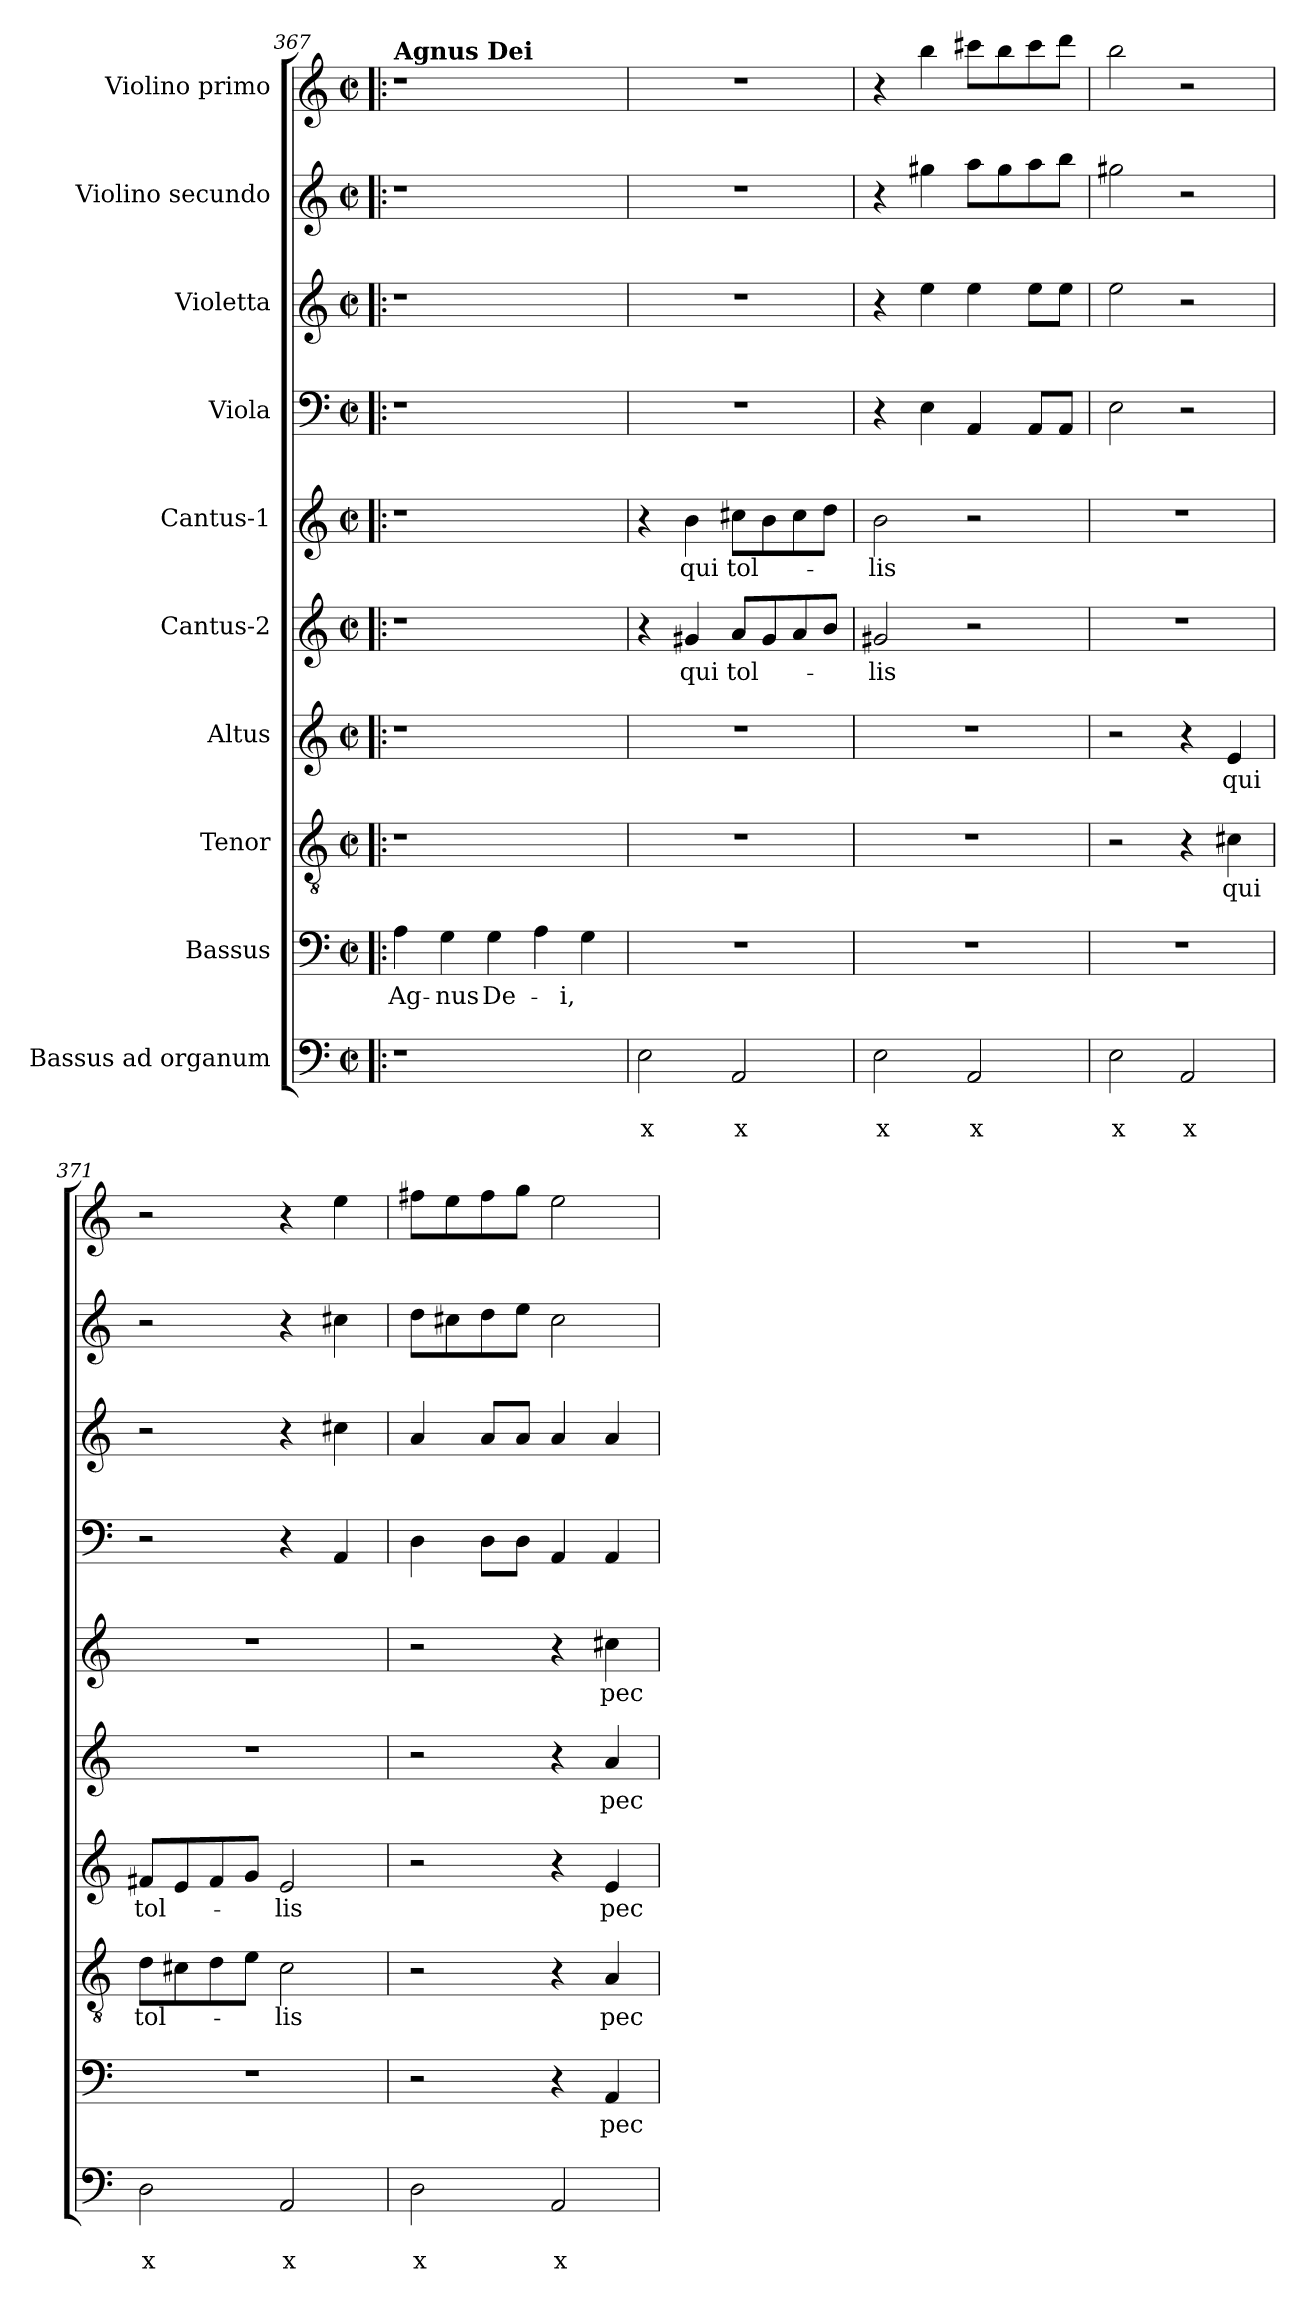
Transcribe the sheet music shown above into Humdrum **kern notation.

**kern	**text	**text	**kern	**text	**kern	**text	**kern	**text	**kern	**text	**kern	**text	**kern	**kern	**kern	**kern
*part10	*part10	*part10	*part9	*part9	*part8	*part8	*part7	*part7	*part6	*part6	*part5	*part5	*part4	*part3	*part2	*part1
*staff10	*staff10	*staff10	*staff9	*staff9	*staff8	*staff8	*staff7	*staff7	*staff6	*staff6	*staff5	*staff5	*staff4	*staff3	*staff2	*staff1
*I"Bassus ad  organum	*	*	*I"Bassus	*	*I"Tenor	*	*I"Altus	*	*I"Cantus-2	*	*I"Cantus-1	*	*I"Viola	*I"Violetta	*I"Violino secundo	*I"Violino primo
!!LO:PB:g=z
*clefF4	*	*	*clefF4	*	*clefGv2	*	*clefG2	*	*clefG2	*	*clefG2	*	*clefF4	*clefG2	*clefG2	*clefG2
*k[]	*	*	*k[]	*	*k[]	*	*k[]	*	*k[]	*	*k[]	*	*k[]	*k[]	*k[]	*k[]
*C:	*	*	*C:	*	*C:	*	*C:	*	*C:	*	*C:	*	*C:	*C:	*C:	*C:
*M2/2	*	*	*M2/2	*	*M2/2	*	*M2/2	*	*M2/2	*	*M2/2	*	*M2/2	*M2/2	*M2/2	*M2/2
*met(c|)	*	*	*met(c|)	*	*met(c|)	*	*met(c|)	*	*met(c|)	*	*met(c|)	*	*met(c|)	*met(c|)	*met(c|)	*met(c|)
=367X6!|:	=367X6!|:	=367X6!|:	=367X6!|:	=367X6!|:	=367X6!|:	=367X6!|:	=367X6!|:	=367X6!|:	=367X6!|:	=367X6!|:	=367X6!|:	=367X6!|:	=367X6!|:	=367X6!|:	=367X6!|:	=367X6!|:
!	!	!	!	!	!	!	!	!	!	!	!	!	!	!	!	!LO:TX:a:B:t=Agnus Dei
!	!	!	!LO:N:head=solid	!LO:LY:b	!	!	!	!	!	!	!	!	!	!	!	!
1r	.	.	4A\	Ag-	1r	.	1r	.	1r	.	1r	.	1r	1r	1r	1r
!	!	!	!LO:N:head=solid	!LO:LY:b	!	!	!	!	!	!	!	!	!	!	!	!
.	.	.	4G\	-nus	.	.	.	.	.	.	.	.	.	.	.	.
!	!	!	!LO:N:head=solid	!LO:LY:b	!	!	!	!	!	!	!	!	!	!	!	!
.	.	.	4G\	De-	.	.	.	.	.	.	.	.	.	.	.	.
!	!	!	!LO:N:head=solid	!	!	!	!	!	!	!	!	!	!	!	!	!
.	.	.	4A\	.	.	.	.	.	.	.	.	.	.	.	.	.
!	!	!	!LO:N:head=solid	!LO:LY:b	!	!	!	!	!	!	!	!	!	!	!	!
4ryy	.	.	4G\	-i,	4ryy	.	4ryy	.	4ryy	.	4ryy	.	4ryy	4ryy	4ryy	4ryy
=368	=368	=368	=368	=368	=368	=368	=368	=368	=368	=368	=368	=368	=368	=368	=368	=368
!	!	!LO:LY:b	!	!	!	!	!	!	!	!	!	!	!	!	!	!
2E\	.	x	1r	.	1r	.	1r	.	4r	.	4r	.	1r	1r	1r	1r
!	!	!	!	!	!	!	!	!	!	!LO:LY:b	!	!LO:LY:b	!	!	!	!
.	.	.	.	.	.	.	.	.	4g#X/	qui	4b\	qui	.	.	.	.
!	!	!LO:LY:b	!	!	!	!	!	!	!	!LO:LY:b	!	!LO:LY:b	!	!	!	!
2AA/	.	x	.	.	.	.	.	.	8a/L	tol-	8cc#X\L	tol-	.	.	.	.
.	.	.	.	.	.	.	.	.	8g#/	.	8b\	.	.	.	.	.
.	.	.	.	.	.	.	.	.	8a/	.	8cc#\	.	.	.	.	.
.	.	.	.	.	.	.	.	.	8b/J	.	8dd\J	.	.	.	.	.
=369	=369	=369	=369	=369	=369	=369	=369	=369	=369	=369	=369	=369	=369	=369	=369	=369
!	!	!LO:LY:b	!	!	!	!	!	!	!	!LO:LY:b	!	!LO:LY:b	!	!	!	!
2E\	.	x	1r	.	1r	.	1r	.	2g#X/	-lis	2b\	-lis	4r	4r	4r	4r
.	.	.	.	.	.	.	.	.	.	.	.	.	4E\	4ee\	4gg#X\	4bb\
!	!	!LO:LY:b	!	!	!	!	!	!	!	!	!	!	!	!	!	!
2AA/	.	x	.	.	.	.	.	.	2r	.	2r	.	4AA/	4ee\	8aa\L	8ccc#X\L
.	.	.	.	.	.	.	.	.	.	.	.	.	.	.	8gg#\	8bb\
.	.	.	.	.	.	.	.	.	.	.	.	.	8AA/L	8ee\L	8aa\	8ccc#\
.	.	.	.	.	.	.	.	.	.	.	.	.	8AA/J	8ee\J	8bb\J	8ddd\J
=370	=370	=370	=370	=370	=370	=370	=370	=370	=370	=370	=370	=370	=370	=370	=370	=370
!	!	!LO:LY:b	!	!	!	!	!	!	!	!	!	!	!	!	!	!
2E\	.	x	1r	.	2r	.	2r	.	1r	.	1r	.	2E\	2ee\	2gg#X\	2bb\
!	!	!LO:LY:b	!	!	!	!	!	!	!	!	!	!	!	!	!	!
2AA/	.	x	.	.	4r	.	4r	.	.	.	.	.	2r	2r	2r	2r
!	!	!	!	!	!	!LO:LY:b	!	!LO:LY:b	!	!	!	!	!	!	!	!
.	.	.	.	.	4c#X\	qui	4e/	qui	.	.	.	.	.	.	.	.
=371	=371	=371	=371	=371	=371	=371	=371	=371	=371	=371	=371	=371	=371	=371	=371	=371
!	!	!LO:LY:b	!	!	!	!LO:LY:b	!	!LO:LY:b	!	!	!	!	!	!	!	!
2D\	.	x	1r	.	8d\L	tol-	8f#X/L	tol-	1r	.	1r	.	2r	2r	2r	2r
.	.	.	.	.	8c#X\	.	8e/	.	.	.	.	.	.	.	.	.
.	.	.	.	.	8d\	.	8f#/	.	.	.	.	.	.	.	.	.
.	.	.	.	.	8e\J	.	8g/J	.	.	.	.	.	.	.	.	.
!	!	!LO:LY:b	!	!	!	!LO:LY:b	!	!LO:LY:b	!	!	!	!	!	!	!	!
2AA/	.	x	.	.	2c#\	-lis	2e/	-lis	.	.	.	.	4r	4r	4r	4r
.	.	.	.	.	.	.	.	.	.	.	.	.	4AA/	4cc#X\	4cc#X\	4ee\
=372	=372	=372	=372	=372	=372	=372	=372	=372	=372	=372	=372	=372	=372	=372	=372	=372
!	!	!LO:LY:b	!	!	!	!	!	!	!	!	!	!	!	!	!	!
2D\	.	x	2r	.	2r	.	2r	.	2r	.	2r	.	4D\	4a/	8dd\L	8ff#X\L
.	.	.	.	.	.	.	.	.	.	.	.	.	.	.	8cc#X\	8ee\
.	.	.	.	.	.	.	.	.	.	.	.	.	8D\L	8a/L	8dd\	8ff#\
.	.	.	.	.	.	.	.	.	.	.	.	.	8D\J	8a/J	8ee\J	8gg\J
!	!	!LO:LY:b	!	!	!	!	!	!	!	!	!	!	!	!	!	!
2AA/	.	x	4r	.	4r	.	4r	.	4r	.	4r	.	4AA/	4a/	2cc#\	2ee\
!	!	!	!	!LO:LY:b	!	!LO:LY:b	!	!LO:LY:b	!	!LO:LY:b	!	!LO:LY:b	!	!	!	!
.	.	.	4AA/	pec-	4A/	pec-	4e/	pec-	4a/	pec-	4cc#X\	pec-	4AA/	4a/	.	.
=	=	=	=	=	=	=	=	=	=	=	=	=	=	=	=	=
*-	*-	*-	*-	*-	*-	*-	*-	*-	*-	*-	*-	*-	*-	*-	*-	*-
